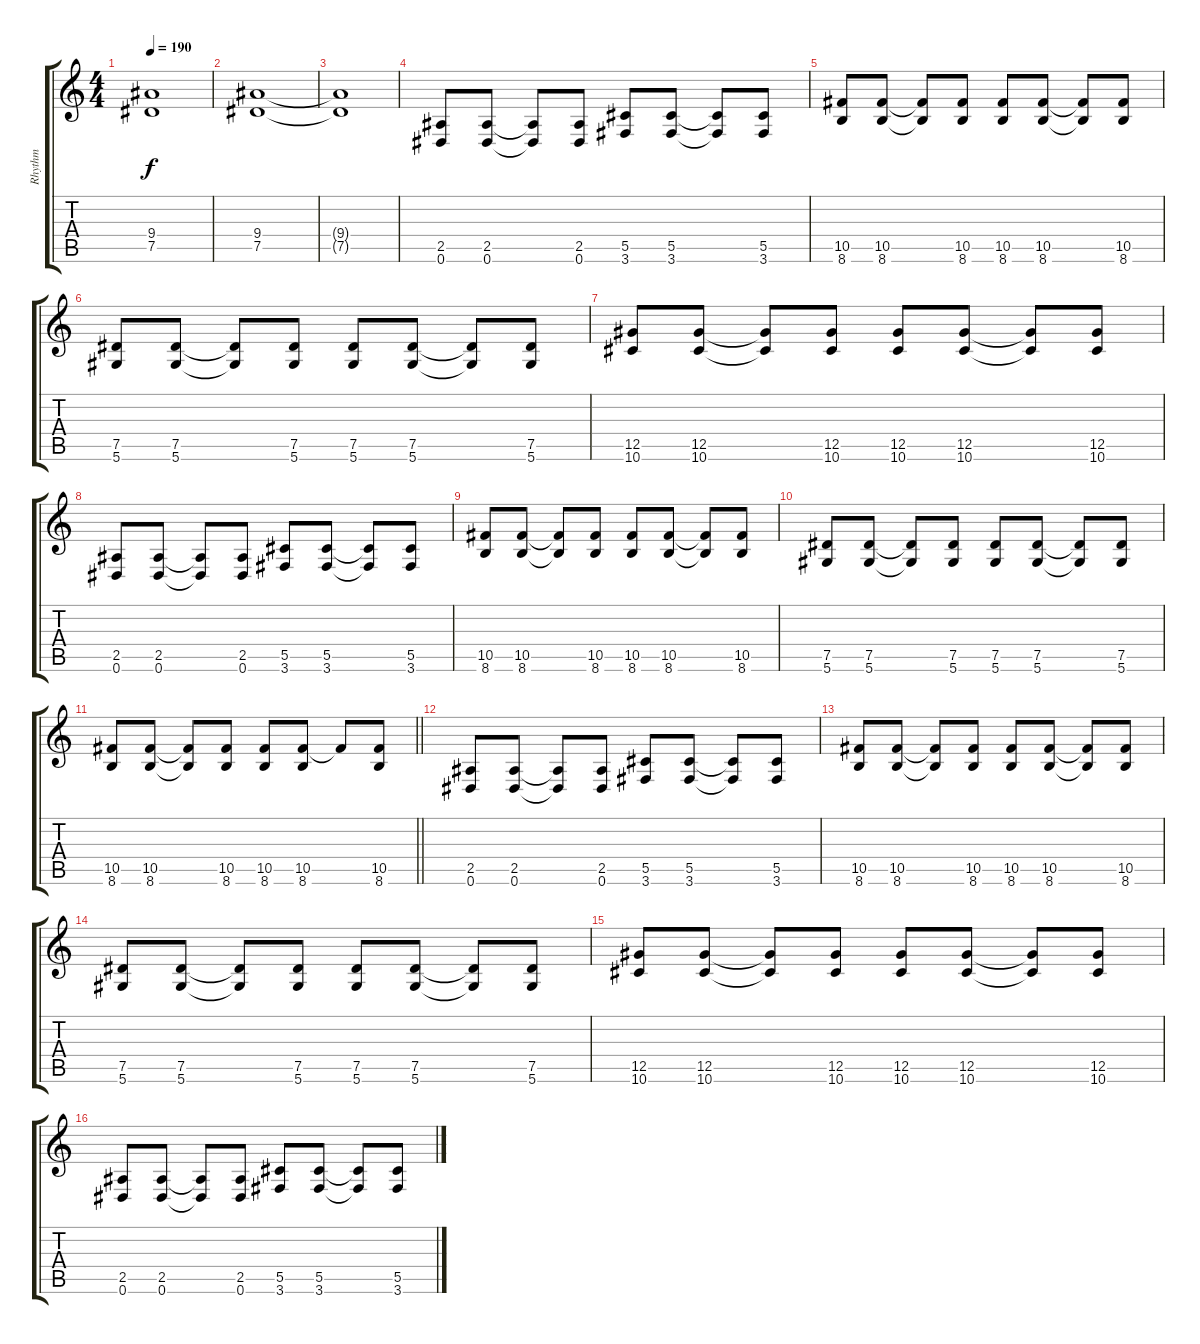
\track ("Rhythm" "Rhythm") {instrument overdrivenguitar}
\staff {score tabs}
\tuning (Eb4 Bb3 Gb3 Db3 Ab2 Eb2) {hide}
\ts (4 4)
\tempo 190
\clef g2
\ks c
(9.4{t} 7.5{t}).1{dy f} |
(9.4 7.5).1 |
(9.4{t} 7.5{t}).1 |
(2.5 0.6).8 (2.5 0.6).8 (2.5{t} 0.6{t}).8 (2.5 0.6).8 (5.5 3.6).8 (5.5 3.6).8 (5.5{t} 3.6{t}).8 (5.5 3.6).8 |
(10.5 8.6).8 (10.5 8.6).8 (10.5{t} 8.6{t}).8 (10.5 8.6).8 (10.5 8.6).8 (10.5 8.6).8 (10.5{t} 8.6{t}).8 (10.5 8.6).8 |
(7.5 5.6).8 (7.5 5.6).8 (7.5{t} 5.6{t}).8 (7.5 5.6).8 (7.5 5.6).8 (7.5 5.6).8 (7.5{t} 5.6{t}).8 (7.5 5.6).8 |
(12.5 10.6).8 (12.5 10.6).8 (12.5{t} 10.6{t}).8 (12.5 10.6).8 (12.5 10.6).8 (12.5 10.6).8 (12.5{t} 10.6{t}).8 (12.5 10.6).8 |
(2.5 0.6).8 (2.5 0.6).8 (2.5{t} 0.6{t}).8 (2.5 0.6).8 (5.5 3.6).8 (5.5 3.6).8 (5.5{t} 3.6{t}).8 (5.5 3.6).8 |
(10.5 8.6).8 (10.5 8.6).8 (10.5{t} 8.6{t}).8 (10.5 8.6).8 (10.5 8.6).8 (10.5 8.6).8 (10.5{t} 8.6{t}).8 (10.5 8.6).8 |
(7.5 5.6).8 (7.5 5.6).8 (7.5{t} 5.6{t}).8 (7.5 5.6).8 (7.5 5.6).8 (7.5 5.6).8 (7.5{t} 5.6{t}).8 (7.5 5.6).8 |
\barLineRight lightlight
(10.5 8.6).8 (10.5 8.6).8 (10.5{t} 8.6{t}).8 (10.5 8.6).8 (10.5 8.6).8 (10.5 8.6).8 10.5{t}.8 (10.5 8.6).8 |
\section ("" "")
(2.5 0.6).8 (2.5 0.6).8 (2.5{t} 0.6{t}).8 (2.5 0.6).8 (5.5 3.6).8 (5.5 3.6).8 (5.5{t} 3.6{t}).8 (5.5 3.6).8 |
(10.5 8.6).8 (10.5 8.6).8 (10.5{t} 8.6{t}).8 (10.5 8.6).8 (10.5 8.6).8 (10.5 8.6).8 (10.5{t} 8.6{t}).8 (10.5 8.6).8 |
(7.5 5.6).8 (7.5 5.6).8 (7.5{t} 5.6{t}).8 (7.5 5.6).8 (7.5 5.6).8 (7.5 5.6).8 (7.5{t} 5.6{t}).8 (7.5 5.6).8 |
(12.5 10.6).8 (12.5 10.6).8 (12.5{t} 10.6{t}).8 (12.5 10.6).8 (12.5 10.6).8 (12.5 10.6).8 (12.5{t} 10.6{t}).8 (12.5 10.6).8 |
(2.5 0.6).8 (2.5 0.6).8 (2.5{t} 0.6{t}).8 (2.5 0.6).8 (5.5 3.6).8 (5.5 3.6).8 (5.5{t} 3.6{t}).8 (5.5 3.6).8
